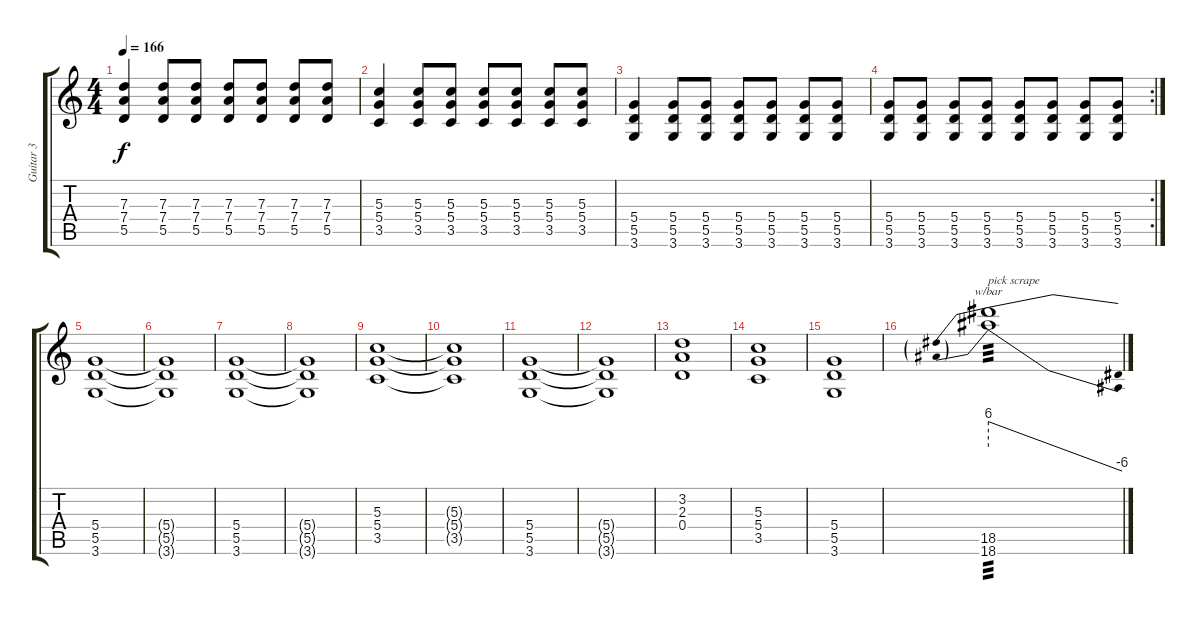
\track ("Guitar 3" "Guitar 3") {instrument overdrivenguitar}
\staff {score tabs}
\tuning (E4 B3 G3 D3 A2 E2) {hide}
\ts (4 4)
\tempo 166
\clef g2
\ks c
(7.3 7.4 5.5).4{dy f} (7.3 7.4 5.5).8 (7.3 7.4 5.5).8 (7.3 7.4 5.5).8 (7.3 7.4 5.5).8 (7.3 7.4 5.5).8 (7.3 7.4 5.5).8 |
(5.3 5.4 3.5).4 (5.3 5.4 3.5).8 (5.3 5.4 3.5).8 (5.3 5.4 3.5).8 (5.3 5.4 3.5).8 (5.3 5.4 3.5).8 (5.3 5.4 3.5).8 |
(5.4 5.5 3.6).4 (5.4 5.5 3.6).8 (5.4 5.5 3.6).8 (5.4 5.5 3.6).8 (5.4 5.5 3.6).8 (5.4 5.5 3.6).8 (5.4 5.5 3.6).8 |
\rc 2
(5.4 5.5 3.6).8 (5.4 5.5 3.6).8 (5.4 5.5 3.6).8 (5.4 5.5 3.6).8 (5.4 5.5 3.6).8 (5.4 5.5 3.6).8 (5.4 5.5 3.6).8 (5.4 5.5 3.6).8 |
(5.4 5.5 3.6).1 |
(5.4{t} 5.5{t} 3.6{t}).1 |
(5.4 5.5 3.6).1 |
(5.4{t} 5.5{t} 3.6{t}).1 |
(5.3 5.4 3.5).1 |
(5.3{t} 5.4{t} 3.5{t}).1 |
(5.4 5.5 3.6).1 |
(5.4{t} 5.5{t} 3.6{t}).1 |
(3.2 2.3 0.4).1 |
(5.3 5.4 3.5).1 |
(5.4 5.5 3.6).1 |
(18.5 18.6).1{tbe (predivedive default 0 24 60 -24) txt "pick scrape" tp 3 instrument guitarharmonics}
